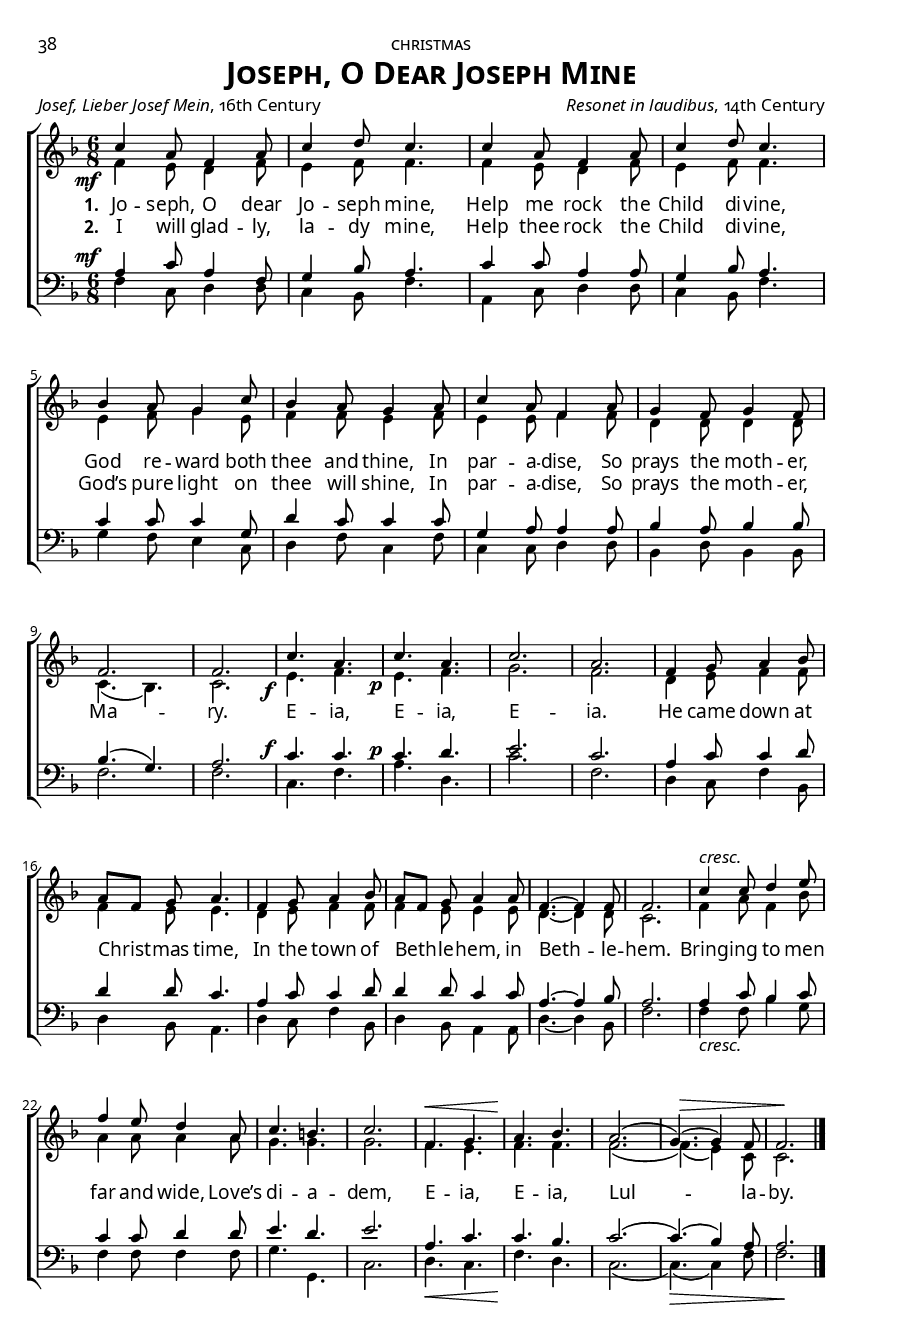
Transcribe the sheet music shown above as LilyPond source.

\version "2.14.2"
\include "util.ly"
\header {
  title = \markup{\override #'(font-name . "Garamond Premier Pro Semibold"){ \abs-fontsize #15 \smallCapsOldStyle"Joseph, O Dear Joseph Mine"}}
  poet = \markup\concat{\italic"Josef, Lieber Josef Mein" \oldStyleNum", 16th Century"}
  composer = \markup\concat{ \italic"Resonet in laudibus" \oldStyleNum", 14th Century"}
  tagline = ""
}
\paper {
  %print-all-headers = ##f
  paper-height = 9\in
  paper-width = 6\in
  indent = 0\in
  %system-system-spacing = #'((basic-distance . 10) (padding . 0))
  %system-system-spacing =
  %  #'((basic-distance . 0)
  %     (minimum-distance . 0)
  %     (padding . -0.35)
  %     (stretchability . 100))
  ragged-last-bottom = ##f
  ragged-bottom = ##f
  two-sided = ##t
  inner-margin = 0.5\in
  outer-margin = 0.25\in
  top-margin = 0.25\in
  bottom-margin = 0.25\in
  first-page-number = #038
  print-first-page-number = ##t
  headerLine = \markup{\override #'(font-name . "Garamond Premier Pro") \smallCapsOldStyle"christmas"}
  oddHeaderMarkup = \markup\fill-line{
     \override #'(font-name . "Garamond Premier Pro")\abs-fontsize #8.5
     \combine 
        \fill-line{"" \on-the-fly #print-page-number-check-first
        \oldStylePageNum""
        }
        \fill-line{\headerLine}
  }
  evenHeaderMarkup = \markup {
     \override #'(font-name . "Garamond Premier Pro")\abs-fontsize #8.5
     \combine
        \on-the-fly #print-page-number-check-first
        \oldStylePageNum""
        \fill-line{\headerLine}
  }
}
#(set-global-staff-size 15) \paper{ #(define fonts (make-pango-font-tree "GoudyOlSt BT" "Garamond Premier Pro" "Garamond Premier Pro" (/ 15 20))) }
global = {
  \key f \major
  \time 6/8
  \autoBeamOff
  \override DynamicLineSpanner #'staff-padding = #0.0
  \override DynamicLineSpanner #'Y-extent = #'(0 . 1.5)
  \override DynamicText #'X-offset = #-3
}

sopMusic = \relative c'' {
  \once\override DynamicText #'X-offset = #-5
  c4_\mf a8 f4 a8 |
  c4 d8 c4. |
  c4 a8 f4 a8 |
  c4 d8 c4. | \break
  
  bes4 a8 g4 c8 |
  bes4 a8 g4 a8 |
  c4 a8 f4 a8 |
  g4 f8 g4 f8 | \break
  
  f2. |
  f2. |
  c'4._\f a |
  c_\p a |
  c2. |
  a |
  
  f4 g8 a4 bes8 |
  a[ f] g a4. |
  f4 g8 a4 bes8 |
  a[ f] g a4 a8 |
  
  f4.~ f4 f8 |
  f2. |
  c'4^\markup\italic"cresc." c8 d4 e8 |
  f4 e8 d4 a8 |
  
  c4. b |
  c2. |
  f,4. g |
  a bes |
  a2.( |
  g4.)( g4) f8 |
  f2. \bar "|."
}
sopWords = \lyricmode {
  
}

altoMusic = \relative c' {
  f4 e8 d4 f8 |
  e4 f8 f4. |
  f4 e8 d4 f8 |
  e4 f8 f4. |
  
  e4 f8 g4 e8 |
  f4 f8 e4 f8 |
  e4 e8 f4 f8 |
  d4 d8 d4 d8 |
  
  c4.( bes) |
  c2. |
  e4. f |
  e f |
  g2. |
  f2. |
  
  d4 e8 f4 f8 f4 e8 e4. |
  d4 e8 f4 f8 |
  f4 e8 e4 e8 |
  
  d4.~ d4 d8 |
  c2. |
  f4 a8 f4 bes8 |
  a4 a8 a4 a8 |
  
  g4. g |
  g2. |
  f4.^\< e |
  f\! f |
  f2.( |
  f4.)(^\> e4) c8 |
  <<c2. {s8 s\! s2}>> \bar "|."
}
altoWords = {
  \lyricmode {
    \dropLyricsIV
    \set stanza = #"1. "
    Jo -- seph, O dear Jo -- seph mine,
    Help me rock the Child di -- vine,
    God re -- ward both thee and thine,
    In par -- a -- dise, So prays the moth -- er,
    
    \raiseLyrics
    Ma -- ry.
  }
  %\set stanza = \markup\dynamic"f "
  \lyricmode {
    E -- ia,
  }
  %\set stanza = \markup\dynamic"p "
  \lyricmode {E -- ia, E -- ia.
    He came down at Christ -- mas time,
    In the town of Beth -- le -- hem, in Beth -- le -- hem.
    Bring -- ing to men far and wide,
    Love’s di -- a -- dem,
    E -- ia, E -- ia, Lul -- la -- by.
  }
}
altoWordsII = \lyricmode {
  \dropLyricsIV
%\markup\italic
  \set stanza = #"2. "
  I will glad -- ly, la -- dy mine,
  Help thee rock the Child di -- vine,
  God’s pure light on thee will shine,
  In par -- a -- dise, So prays the moth -- er,
}
altoWordsIII = \lyricmode {
}
altoWordsIV = \lyricmode {
}
altoWordsV = \lyricmode {
}
altoWordsVI = \lyricmode {
}
tenorMusic = \relative c' {
  \once\override DynamicText #'X-offset = #-5
  a4^\mf c8 a4 f8 |
  g4 bes8 a4. |
  c4 c8 a4 a8 |
  g4 bes8 a4. |
  
  c4 c8 c4 g8 |
  d'4 c8 c4 c8 |
  g4 a8 a4 a8 |
  bes4 a8 bes4 bes8 |
  
  bes4.( g) |
  a2. |
  c4.^\f c |
  c^\p d |
  e2. |
  c |
  
  a4 c8 c4 d8 |
  d4 d8 c4. |
  a4 c8 c4 d8 |
  d4 d8 c4 c8 |
  
  a4.~ a4 bes8 |
  a2. |
  a4_\markup\italic"cresc." c8 bes4 c8 |
  c4 c8 d4 d8 |
  
  e4. d |
  e2. |
  a,4._\< c |
  c\! bes |
  c2.( |
  c4.)(_\> bes4) a8 |
  <<a2. {s8 s\! s2}>> \bar "|."
}
tenorWords = \lyricmode {

}

bassMusic = \relative c {
  f4 c8 d4 d8 |
  c4 bes8 f'4. |
  a,4 c8 d4 d8 |
  c4 bes8 f'4. |
  
  g4 f8 e4 c8 |
  d4 f8 c4 f8 |
  c4 c8 d4 d8 |
  bes4 d8 bes4 bes8 |
  
  f'2. |
  f |
  c4. f |
  a d, |
  c'2. |
  f, |
  
  d4 c8 f4 bes,8 |
  d4 bes8 a4. |
  d4 c8 f4 bes,8 |
  d4 bes8 a4 a8 |
  
  d4.~ d4 bes8 |
  f'2. |
  f4 f8 bes4 g8 |
  f4 f8 f4 f8 |
  
  g4. g, |
  c2. |
  d4. c |
  f d |
  c2.( |
  c4.)( c4) f8 |
  f2. \bar "|."
}
bassWords = \lyricmode {

}

pianoRH = \relative c' {
  
}
pianoLH = \relative c' {
  
}

\score {
  <<
   \new ChoirStaff <<
%    \new Lyrics = sopranos \with { \override VerticalAxisGroup #'nonstaff-relatedstaff-spacing = #'((basic-distance . 1)) }
    \new Staff = women <<
      \new Voice = "sopranos" { \voiceOne << \global \sopMusic >> }
      \new Voice = "altos" { \voiceTwo << \global \altoMusic >> }
    >>
    \new Lyrics \with { alignAboveContext = #"women" \override VerticalAxisGroup #'nonstaff-relatedstaff-spacing = #'((basic-distance . 1))} \lyricsto "sopranos" \sopWords
    \new Lyrics = "altosVI"  \with { alignBelowContext = #"women" } \lyricsto "sopranos" \altoWordsVI
    \new Lyrics = "altosV"  \with { alignBelowContext = #"women" } \lyricsto "sopranos" \altoWordsV
    \new Lyrics = "altosIV"  \with { alignBelowContext = #"women" } \lyricsto "sopranos" \altoWordsIV
    \new Lyrics = "altosIII"  \with { alignBelowContext = #"women" } \lyricsto "sopranos" \altoWordsIII
    \new Lyrics = "altosII"  \with { alignBelowContext = #"women" } \lyricsto "sopranos" \altoWordsII
    \new Lyrics = "altos"  \with { alignBelowContext = #"women" } \lyricsto "sopranos" \altoWords
   \new Staff = men <<
      \clef bass
      \new Voice = "tenors" { \voiceOne << \global \tenorMusic >> }
      \new Voice = "basses" { \voiceTwo << \global \bassMusic >> }
    >>
    \new Lyrics \with { alignAboveContext = #"men" \override VerticalAxisGroup #'nonstaff-relatedstaff-spacing = #'((basic-distance . 1)) } \lyricsto "tenors" \tenorWords
    \new Lyrics \with { alignBelowContext = #"men" \override VerticalAxisGroup #'nonstaff-relatedstaff-spacing = #'((basic-distance . 1)) } \lyricsto "basses" \bassWords
  >>
%    \new PianoStaff << \new Staff { \new Voice { \pianoRH } } \new Staff { \clef "bass" \pianoLH } >>
  >>
  \layout {
    \context {
      \Score
      %\override SpacingSpanner #'base-shortest-duration = #(ly:make-moment 1 8)
      %\override SpacingSpanner #'common-shortest-duration = #(ly:make-moment 1 4)
    }
    \context {
      % Remove all empty staves
      % \Staff \RemoveEmptyStaves \override VerticalAxisGroup #'remove-first = ##t
    }
  }
  \midi {
    \tempo 4 = 90
    \set Staff.midiInstrument = "flute"
  
    \context {
      \Voice
      \remove "Dynamic_performer"
    }
  }
}
